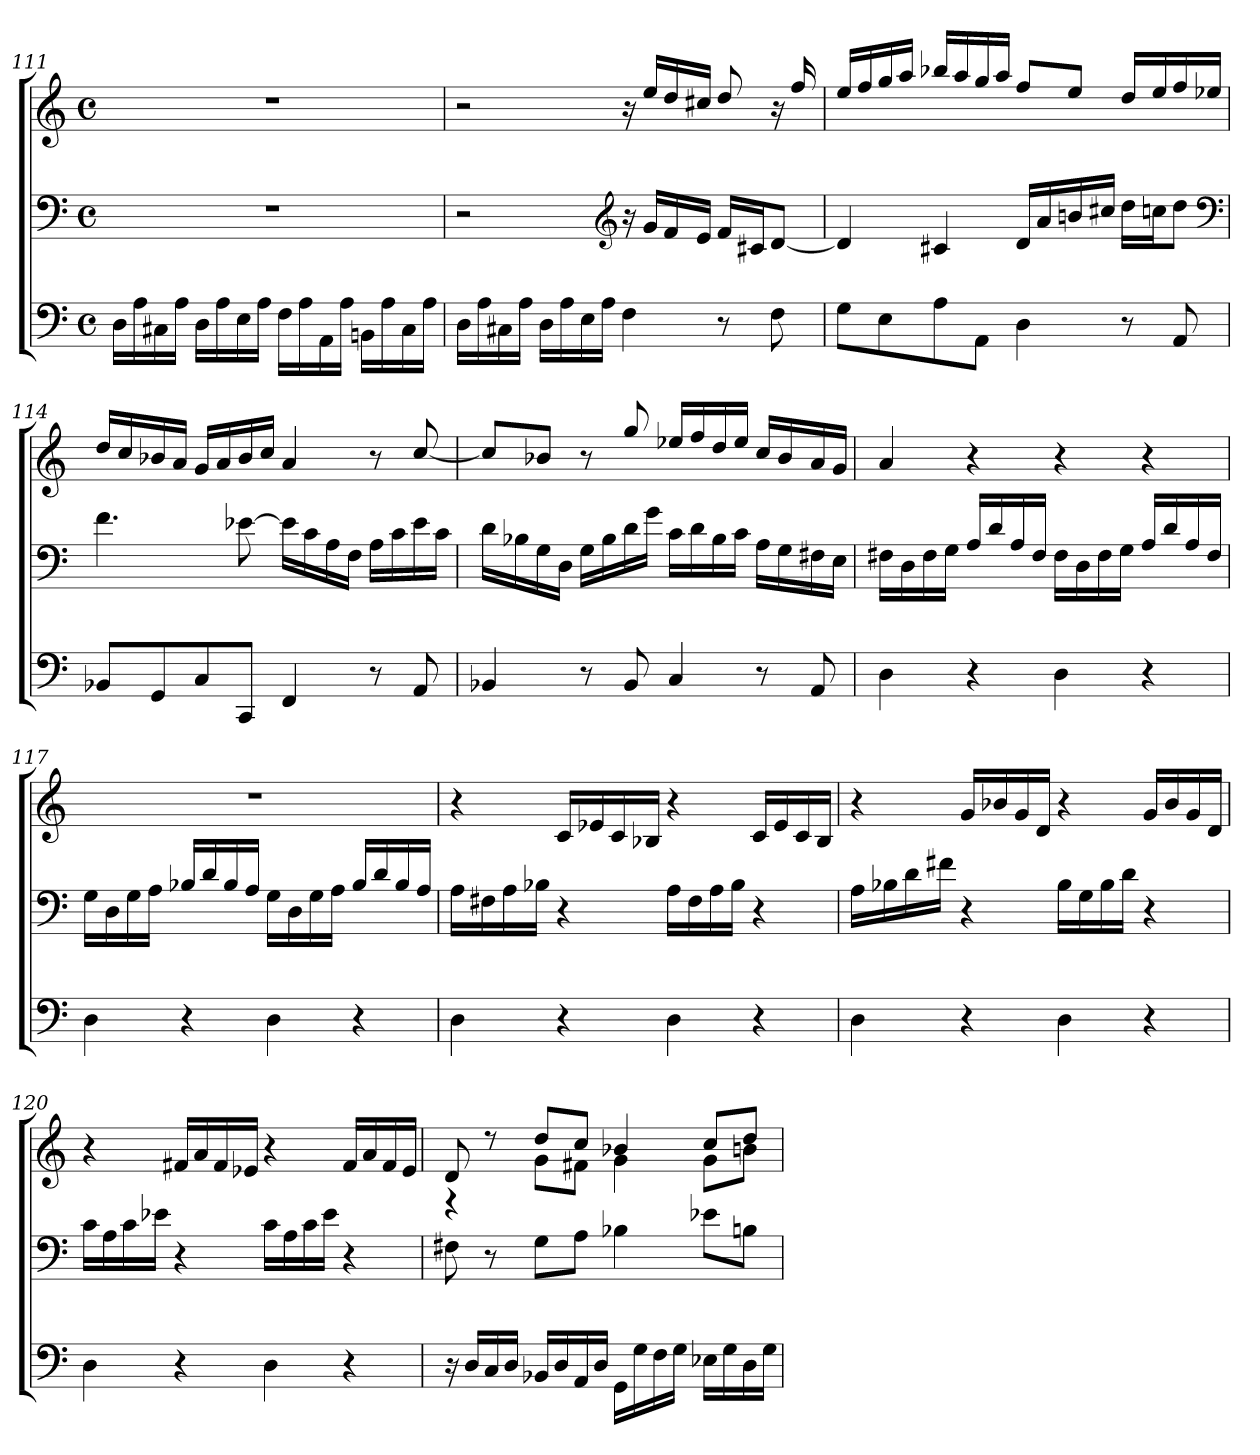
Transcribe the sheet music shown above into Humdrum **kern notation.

**kern	**kern	**kern
*part3	*part2	*part1
*staff3	*staff2	*staff1
!!LO:LB:g=z
*clefF4	*clefF4	*clefG2
*M4/4	*M4/4	*M4/4
*met(c)	*met(c)	*met(c)
=111	=111	=111
16D\LL	1r	1r
16A\	.	.
16C#X\	.	.
16A\JJ	.	.
16D\LL	.	.
16A\	.	.
16E\	.	.
16A\JJ	.	.
16F\LL	.	.
16A\	.	.
16AA\	.	.
16A\JJ	.	.
16BBn\LL	.	.
16A\	.	.
16C#\	.	.
16A\JJ	.	.
=112	=112	=112
16D\LL	2r	2r
16A\	.	.
16C#X\	.	.
16A\JJ	.	.
16D\LL	.	.
16A\	.	.
16E\	.	.
16A\JJ	.	.
*	*clefG2	*
4F\	16r	16r
.	16g/LL	16ee/LL
.	16f/	16dd/
.	16e/JJ	16cc#X/JJ
8r	16f/LL	8dd/
.	16c#X/J	.
8F\	[8d/J	16r
.	.	16ff/
!!LO:LB:g=z
=113	=113	=113
8G\L	4d/]	16ee/LL
.	.	16ff/
8E\	.	16gg/
.	.	16aa/JJ
8A\	4c#X/	16bb-/LL
.	.	16aa/
8AA\J	.	16gg/
.	.	16aa/JJ
4D\	16d/LL	8ff/L
.	16a/	.
.	16bn/	8ee/J
.	16cc#X/JJ	.
8r	16dd\LL	16dd/LL
.	16ccn\J	16ee/
8AA/	8dd\J	16ff/
.	.	16ee-X/JJ
*	*clefF4	*
=114	=114	=114
8BB-/L	4.f\	16dd/LL
.	.	16cc/
8GG/	.	16b-/
.	.	16a/JJ
8C/	.	16g/LL
.	.	16a/
8CC/J	[8e-X\	16b-/
.	.	16cc/JJ
4FF/	16e-\LL]	4a/
.	16c\	.
.	16A\	.
.	16F\JJ	.
8r	16A\LL	8r
.	16c\	.
8AA/	16e-\	[8cc/
.	16c\JJ	.
!!LO:LB:g=z
=115	=115	=115
4BB-/	16d\LL	8cc/L]
.	16B-\	.
.	16G\	8b-/J
.	16D\JJ	.
8r	16G\LL	8r
.	16B-\	.
8BB-/	16d\	8gg/
.	16g\JJ	.
4C/	16c\LL	16ee-X/LL
.	16d\	16ff/
.	16B-\	16dd/
.	16c\JJ	16ee-/JJ
8r	16A\LL	16cc/LL
.	16G\	16b-/
8AA/	16F#X\	16a/
.	16E\JJ	16g/JJ
=116	=116	=116
4D\	16F#X\LL	4a/
.	16D\	.
.	16F#\	.
.	16G\JJ	.
4r	16A/LL	4r
.	16d/	.
.	16A/	.
.	16F#/JJ	.
4D\	16F#\LL	4r
.	16D\	.
.	16F#\	.
.	16G\JJ	.
4r	16A/LL	4r
.	16d/	.
.	16A/	.
.	16F#/JJ	.
!!LO:LB:g=z
=117	=117	=117
4D\	16G\LL	1r
.	16D\	.
.	16G\	.
.	16A\JJ	.
4r	16B-/LL	.
.	16d/	.
.	16B-/	.
.	16A/JJ	.
4D\	16G\LL	.
.	16D\	.
.	16G\	.
.	16A\JJ	.
4r	16B-/LL	.
.	16d/	.
.	16B-/	.
.	16A/JJ	.
=118	=118	=118
4D\	16A\LL	4r
.	16F#X\	.
.	16A\	.
.	16B-\JJ	.
4r	4r	16c/LL
.	.	16e-X/
.	.	16c/
.	.	16B-/JJ
4D\	16A\LL	4r
.	16F#\	.
.	16A\	.
.	16B-\JJ	.
4r	4r	16c/LL
.	.	16e-/
.	.	16c/
.	.	16B-/JJ
!!LO:LB:g=z
=119	=119	=119
4D\	16A\LL	4r
.	16B-\	.
.	16d\	.
.	16f#X\JJ	.
4r	4r	16g/LL
.	.	16b-/
.	.	16g/
.	.	16d/JJ
4D\	16B-\LL	4r
.	16G\	.
.	16B-\	.
.	16d\JJ	.
4r	4r	16g/LL
.	.	16b-/
.	.	16g/
.	.	16d/JJ
=120	=120	=120
4D\	16c\LL	4r
.	16A\	.
.	16c\	.
.	16e-X\JJ	.
4r	4r	16f#X/LL
.	.	16a/
.	.	16f#/
.	.	16e-X/JJ
4D\	16c\LL	4r
.	16A\	.
.	16c\	.
.	16e-\JJ	.
4r	4r	16f#/LL
.	.	16a/
.	.	16f#/
.	.	16e-/JJ
!!LO:LB:g=z
=121	=121	=121
*	*	*^
16r	8F#X\	8d/	4r
16D/LL	.	.	.
16C/	8r	8r	.
16D/JJ	.	.	.
16BB-/LL	8G\L	8dd/L	8g\L
16D/	.	.	.
16AA/	8A\J	8cc/J	8f#X\J
16D/JJ	.	.	.
16GG\LL	4B-\	4b-/	4g\
16G\	.	.	.
16F\	.	.	.
16G\JJ	.	.	.
16E-X\LL	8e-X\L	8cc/L	8g\L
16G\	.	.	.
16D\	8Bn\J	8dd/J	8bn\J
16G\JJ	.	.	.
*	*	*v	*v
=	=	=
*-	*-	*-
